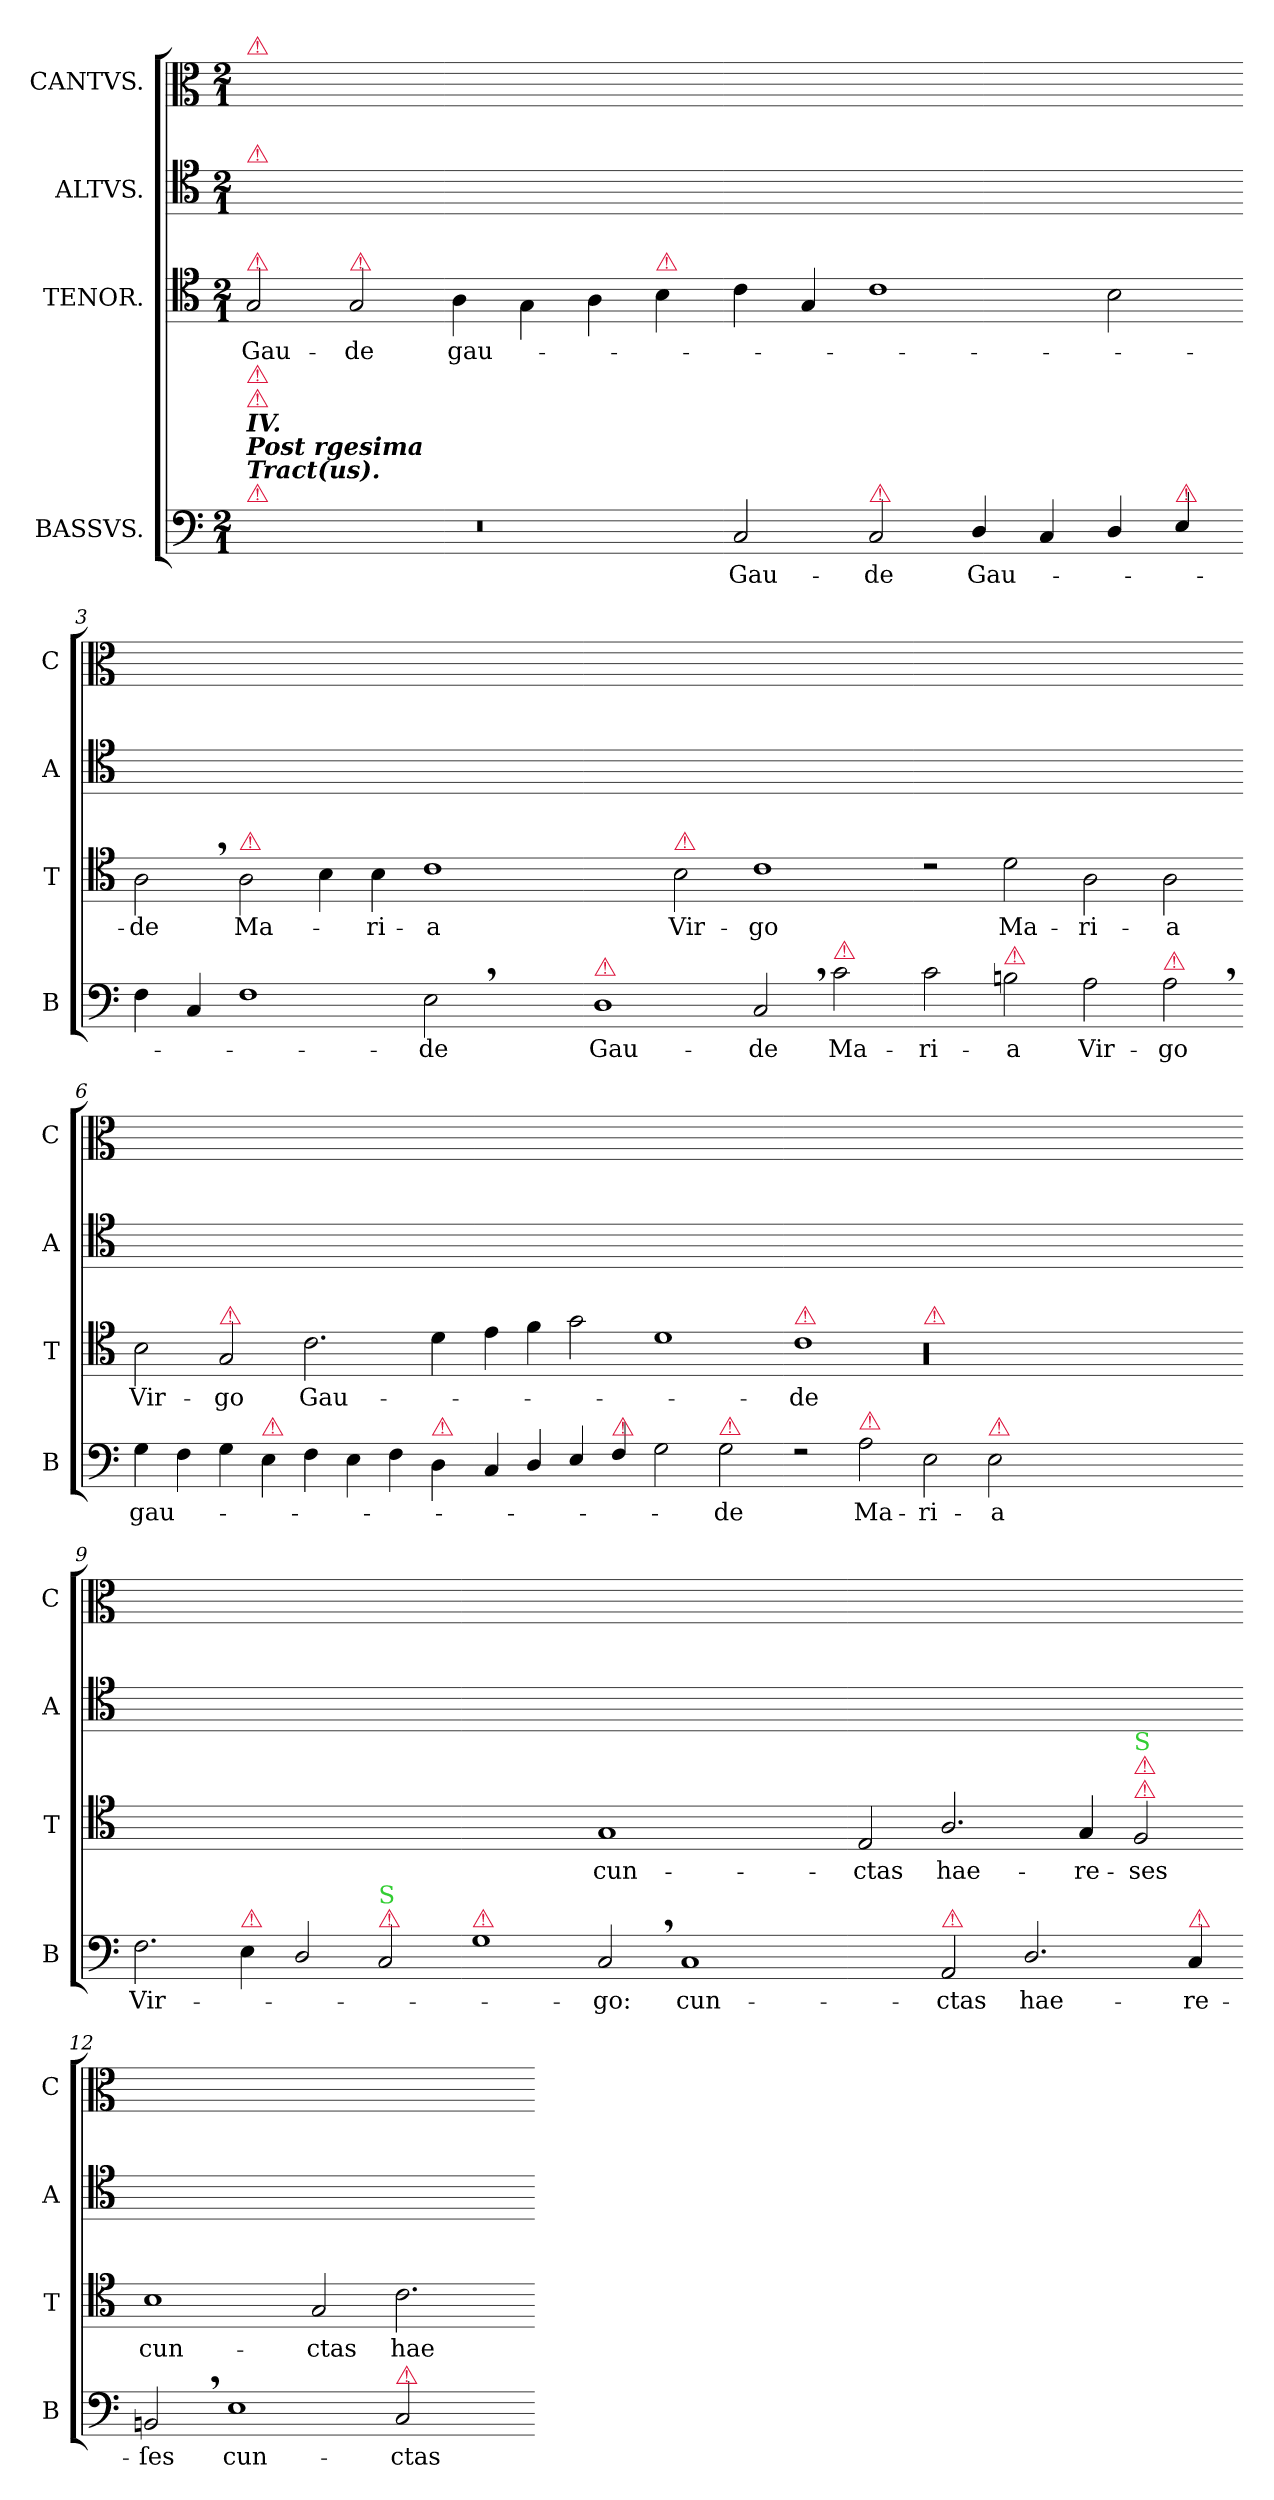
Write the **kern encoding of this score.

**kern	**text	**kern	**text	**kern	**kern
*part4	*part4	*part3	*part3	*part2	*part1
*staff4	*staff4	*staff3	*staff3	*staff2	*staff1
*I"BASSVS.	*	*I"TENOR.	*	*I"ALTVS.	*I"CANTVS.
*I'B	*	*I'T	*	*I'A	*I'C
*clefF4	*	*clefC4	*	*clefC4	*clefC3
*k[]	*	*k[]	*	*k[]	*k[]
*M2/1	*	*M2/1	*	*M2/1	*M2/1
=1	=1	=1	=1	=1	=1
!	!	!	!	!	!LO:TX:a:color=crimson:t=⚠
!	!	!	!	!LO:TX:a:color=crimson:t=⚠	!
!	!	!LO:TX:a:color=crimson:t=⚠	!	!	!
!LO:TX:a:color=crimson:t=⚠	!	!	!	!	!
!LO:TX:a:Bi:t=IV. \nPost rgesima \nTract(us).	!	!	!	!	!
!LO:TX:a:color=crimson:t=⚠	!	!	!	!	!
!LO:TX:a:color=crimson:t=⚠	!	!	!	!	!
0r	.	2G/	Gau-	0ryy	0ryy
!	!	!LO:TX:a:color=crimson:t=⚠	!	!	!
.	.	2G/	-de	.	.
.	.	4A\	gau-	.	.
.	.	4G\	.	.	.
.	.	4A\	.	.	.
!	!	!LO:TX:a:color=crimson:t=⚠	!	!	!
.	.	4B\	.	.	.
=2-	=2-	=2-	=2-	=2-	=2-
2C/	Gau-	4c\	.	0ryy	0ryy
.	.	4G/	.	.	.
!LO:TX:a:color=crimson:t=⚠	!	!	!	!	!
2C/	-de	1c	.	.	.
4D/	Gau-	.	.	.	.
4C/	.	.	.	.	.
4D/	.	2B\	.	.	.
!LO:TX:a:color=crimson:t=⚠	!	!	!	!	!
4E/	.	.	.	.	.
=3-	=3-	=3-	=3-	=3-	=3-
4F\	.	2A,\	-de	0ryy	0ryy
4C/	.	.	.	.	.
!	!	!LO:TX:a:color=crimson:t=⚠	!	!	!
1F	.	2A\	Ma-	.	.
.	.	4B\	.	.	.
.	.	4B\	-ri-	.	.
2E,\	-de	1c\	-a	.	.
2ryy	.	.	.	2ryy	2ryy
=4-	=4-	=4-	=4-	=4-	=4-
!LO:TX:a:color=crimson:t=⚠	!	!	!	!	!
!	!LO:LY:i	!	!	!	!
1D	Gau-	2ryy	.	0ryy	0ryy
!	!	!LO:TX:a:color=crimson:t=⚠	!	!	!
.	.	2B\	Vir-	.	.
!	!LO:LY:i	!	!	!	!
2C,/	-de	1c	-go	.	.
!LO:TX:a:color=crimson:t=⚠	!	!	!	!	!
2c\	Ma-	.	.	.	.
=5-	=5-	=5-	=5-	=5-	=5-
2c\	-ri-	2rc	.	0ryy	0ryy
!LO:TX:a:color=crimson:t=⚠	!	!	!	!	!
2Bn\	-a	2d\	Ma-	.	.
2A\	Vir-	2A\	-ri-	.	.
!LO:TX:a:color=crimson:t=⚠	!	!	!	!	!
2A,\	-go	2A\	-a	.	.
=6-	=6-	=6-	=6-	=6-	=6-
4G\	gau-	2B\	Vir-	0ryy	0ryy
4F\	.	.	.	.	.
!	!	!LO:TX:a:color=crimson:t=⚠	!	!	!
4G\	.	2G/	-go	.	.
!LO:TX:a:color=crimson:t=⚠	!	!	!	!	!
4E\	.	.	.	.	.
4F\	.	2.c\	Gau-	.	.
4E\	.	.	.	.	.
4F\	.	.	.	.	.
!LO:TX:a:color=crimson:t=⚠	!	!	!	!	!
4D\	.	4d\	.	.	.
=7-	=7-	=7-	=7-	=7-	=7-
4C/	.	4e\	.	0ryy	0ryy
4D/	.	4f\	.	.	.
4E/	.	2g\	.	.	.
!LO:TX:a:color=crimson:t=⚠	!	!	!	!	!
4F/	.	.	.	.	.
2G\	.	1d	.	.	.
!LO:TX:a:color=crimson:t=⚠	!	!	!	!	!
2G\	-de	.	.	.	.
=8-	=8-	=8-	=8-	=8-	=8-
!	!	!LO:TX:a:color=crimson:t=⚠	!	!	!
2rF	.	1c	-de	0ryy	0ryy
!LO:TX:a:color=crimson:t=⚠	!	!	!	!	!
2A\	Ma-	.	.	.	.
!	!	!LO:TX:a:color=crimson:t=⚠	!	!	!
2E\	-ri-	00r	.	.	.
!LO:TX:a:color=crimson:t=⚠	!	!	!	!	!
2E\	-a	.	.	.	.
0.ryy	.	.	.	0.ryy	0.ryy
=9-	=9-	=9-	=9-	=9-	=9-
2.F\	Vir-	0ryy	.	0ryy	0ryy
!LO:TX:a:color=crimson:t=⚠	!	!	!	!	!
4E\	.	.	.	.	.
2D/	.	.	.	.	.
!LO:TX:a:color=crimson:t=⚠	!	!	!	!	!
!LO:TX:a:color=limegreen:t=S	!	!	!	!	!
2C/	.	.	.	.	.
=10-	=10-	=10-	=10-	=10-	=10-
!LO:TX:a:color=crimson:t=⚠	!	!	!	!	!
1G	.	1ryy	.	0ryy	0ryy
2C,/	-go:	1G	cun-	.	.
1C/	cun-	.	.	.	.
.	.	2ryy	.	2ryy	2ryy
=11-	=11-	=11-	=11-	=11-	=11-
2ryy	.	2E/	-ctas	0ryy	0ryy
!LO:TX:a:color=crimson:t=⚠	!	!	!	!	!
2AA/	ctas	2.A/	hae-	.	.
2.D/	hae-	.	.	.	.
.	.	4G/	-re-	.	.
!	!	!LO:TX:a:color=crimson:t=⚠	!	!	!
!	!	!LO:TX:a:color=crimson:t=⚠	!	!	!
!	!	!LO:TX:a:color=limegreen:t=S	!	!	!
.	.	2F/	-ses	.	.
!LO:TX:a:color=crimson:t=⚠	!	!	!	!	!
4C/	-re-	.	.	.	.
=12-	=12-	=12-	=12-	=12-	=12-
2BBn,/	-ſes	1B	cun-	0ryy	0ryy
!	!LO:LY:i	!	!	!	!
1E	cun-	.	.	.	.
.	.	2G/	-ctas	.	.
!LO:TX:a:color=crimson:t=⚠	!	!	!	!	!
!	!LO:LY:i	!	!	!	!
2C/	-ctas	2.c\	hae-	.	.
4ryy	.	.	.	4ryy	4ryy
=-	=-	=-	=-	=-	=-
*-	*-	*-	*-	*-	*-
